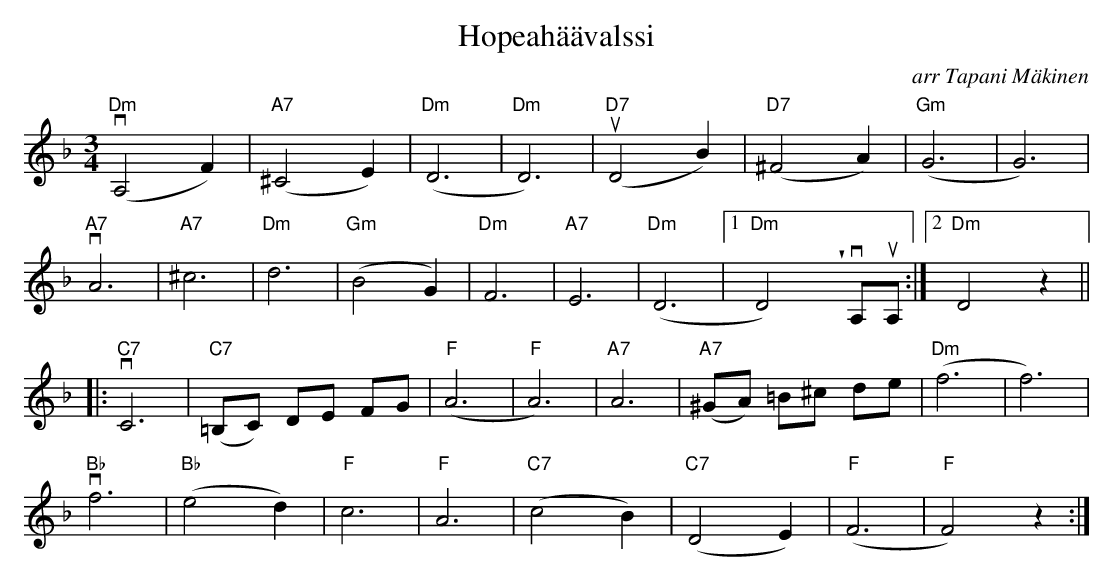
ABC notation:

X:1
T:Hopeahäävalssi
C:arr Tapani Mäkinen
M:3/4
L:1/4
K:Dm
"Dm"(!downbow!A,2 F) | "A7"(^C2 E) | "Dm"(D3 | "Dm"D3) |\
"D7"(!upbow!D2 B) | "D7"(^F2 A) | "Gm"(G3 | G3) |
"A7"!downbow!A3 | "A7"^c3 | "Dm"d3 | "Gm"(B2 G) |\
"Dm"F3 | "A7"E3 | "Dm"(D3 |1 "Dm"D2) !wedge!y !downbow!A,/!upbow!A,/ :|2\
 "Dm"D2 z ||
|: "C7"!downbow!C3 | "C7"(=B,/C/) D/E/ F/G/ | "F"(A3 | "F"A3) |\
 "A7"A3 | "A7"(^G/A/) =B/^c/ d/e/ | "Dm"(f3 | f3) |
 "Bb"!downbow!f3 | "Bb"(e2 d) | "F"c3 | "F"A3 |\
 "C7"(c2 B) | "C7"(D2 E) | "F"(F3 | "F"F2) z :|
